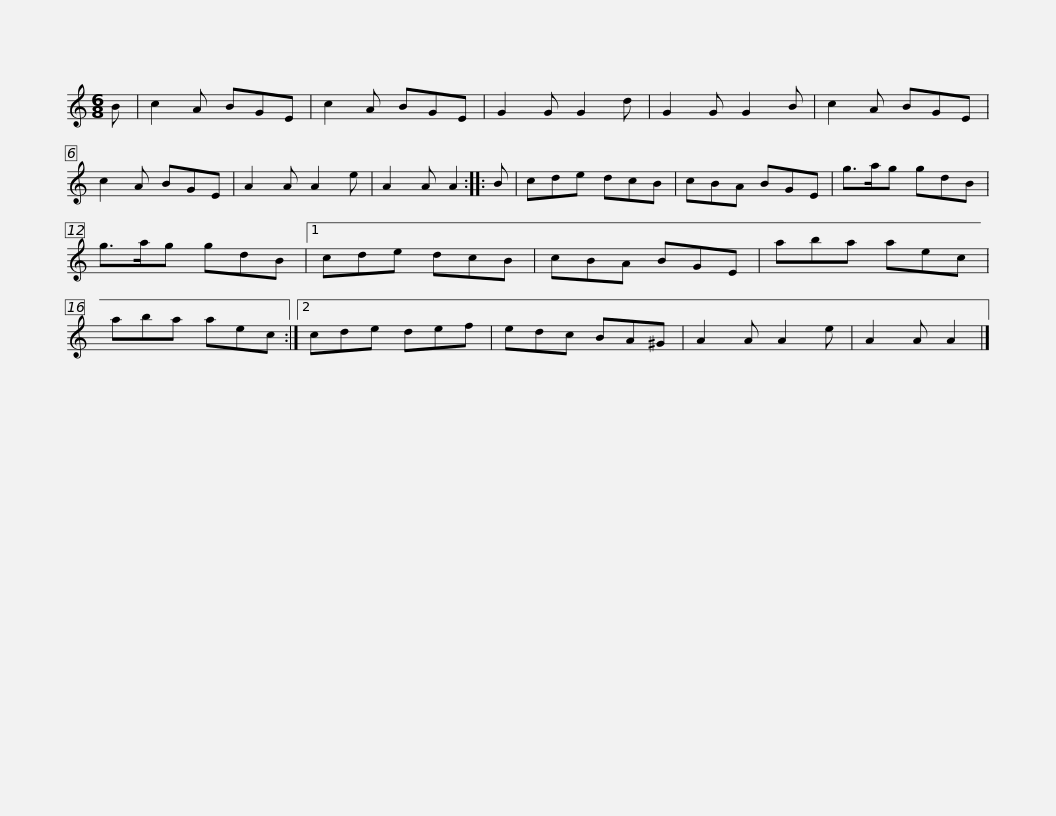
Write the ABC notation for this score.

X:1
L:1/8
M:6/8
I:linebreak $
K:C
V:1 treble
V:1
 B | c2 A BGE | c2 A BGE | G2 G G2 d | G2 G G2 B | %5
 c2 A BGE | c2 A BGE | A2 A A2 e | A2 A A2 :: B |$ %10
 cde dcB | cBA BGE | g>ag gdB | g>ag gdB |1 cde dcB | %15
 cBA BGE | aba aec |$ aba aec :|2 cde def | edc BA^G | %20
 A2 A A2 e | A2 A A2 |] %22
